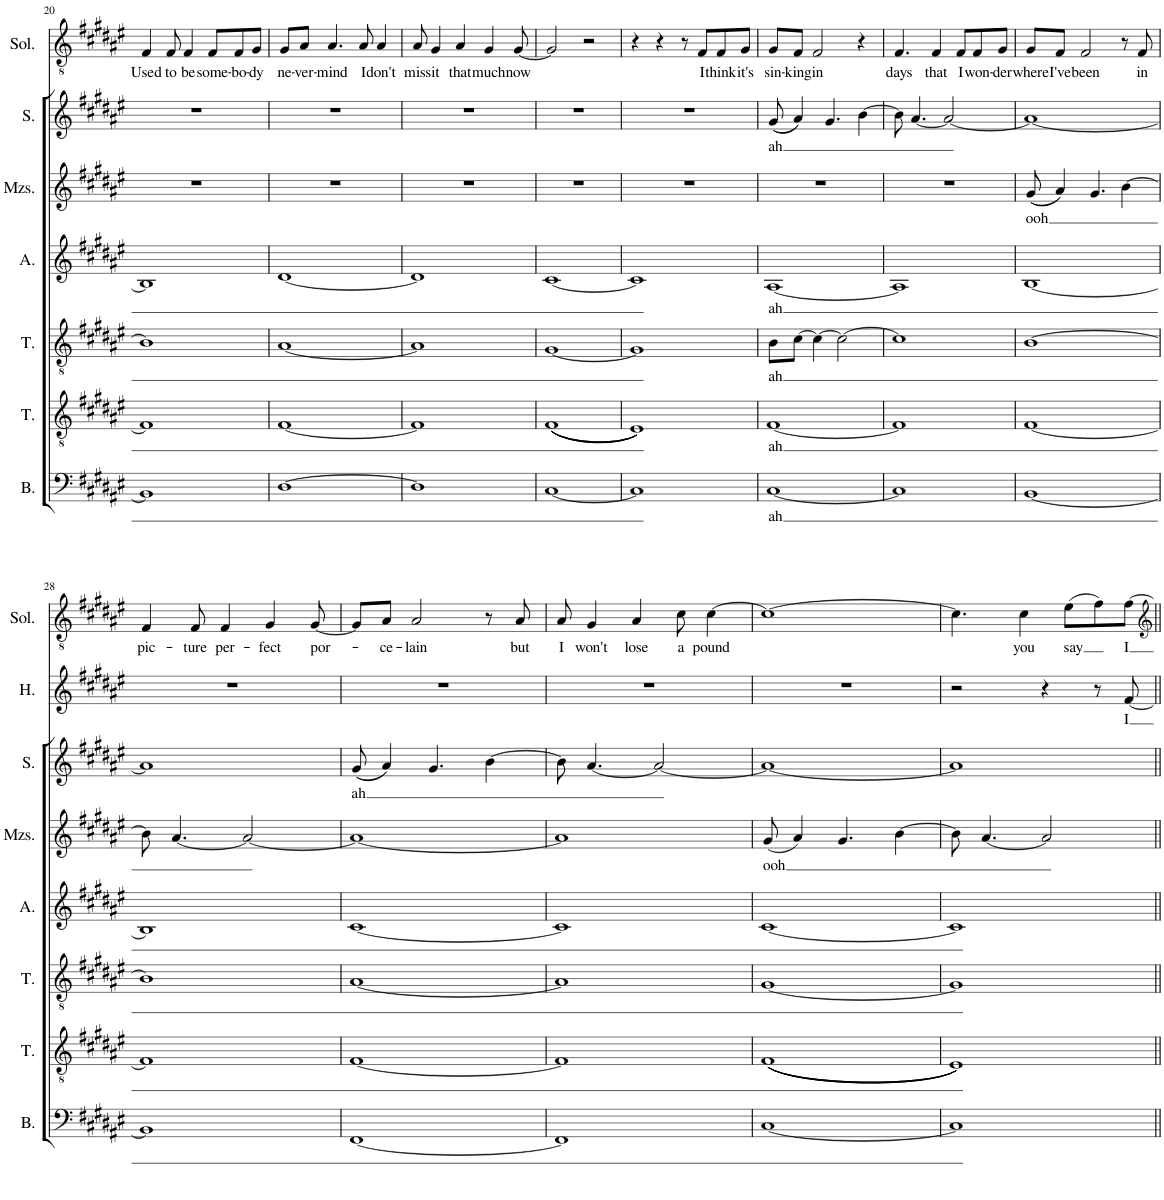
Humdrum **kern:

**kern	**text	**kern	**text	**kern	**text	**kern	**text	**kern	**text	**kern	**text	**kern	**text	**kern	**text
*part8	*part8	*part7	*part7	*part6	*part6	*part5	*part5	*part4	*part4	*part3	*part3	*part2	*part2	*part1	*part1
*staff8	*staff8	*staff7	*staff7	*staff6	*staff6	*staff5	*staff5	*staff4	*staff4	*staff3	*staff3	*staff2	*staff2	*staff1	*staff1
*I"Bass	*	*I"Tenor	*	*I"Tenor	*	*I"Alto	*	*I"Mezzo-soprano	*	*I"Soprano	*	*I"Harmony	*	*I"Solo	*
*I'B.	*	*I'T.	*	*I'T.	*	*I'A.	*	*I'Mzs.	*	*I'S.	*	*I'H.	*	*I'Sol.	*
!!LO:PB:g=z
*clefF4	*	*clefGv2	*	*clefGv2	*	*clefG2	*	*clefG2	*	*clefG2	*	*clefG2	*	*clefGv2	*
*k[f#c#g#d#a#e#]	*	*k[f#c#g#d#a#e#]	*	*k[f#c#g#d#a#e#]	*	*k[f#c#g#d#a#e#]	*	*k[f#c#g#d#a#e#]	*	*k[f#c#g#d#a#e#]	*	*k[f#c#g#d#a#e#]	*	*k[f#c#g#d#a#e#]	*
*M4/4	*	*M4/4	*	*M4/4	*	*M4/4	*	*M4/4	*	*M4/4	*	*M4/4	*	*M4/4	*
=20	=20	=20	=20	=20	=20	=20	=20	=20	=20	=20	=20	=20	=20	=20	=20
!	!	!	!	!	!	!	!	!	!	!	!	!	!	!	!LO:LY:b
1BB]	.	1F#]	.	1B]	.	1B]	.	1r	.	1r	.	1r	.	4F#/	Used
!	!	!	!	!	!	!	!	!	!	!	!	!	!	!	!LO:LY:b
.	.	.	.	.	.	.	.	.	.	.	.	.	.	8F#/	to
!	!	!	!	!	!	!	!	!	!	!	!	!	!	!	!LO:LY:b
.	.	.	.	.	.	.	.	.	.	.	.	.	.	4F#/	be
!	!	!	!	!	!	!	!	!	!	!	!	!	!	!	!LO:LY:b
.	.	.	.	.	.	.	.	.	.	.	.	.	.	8F#/L	some-
!	!	!	!	!	!	!	!	!	!	!	!	!	!	!	!LO:LY:b
.	.	.	.	.	.	.	.	.	.	.	.	.	.	8F#/	-bo-
!	!	!	!	!	!	!	!	!	!	!	!	!	!	!	!LO:LY:b
.	.	.	.	.	.	.	.	.	.	.	.	.	.	8G#/J	-dy
=21	=21	=21	=21	=21	=21	=21	=21	=21	=21	=21	=21	=21	=21	=21	=21
!	!	!	!	!	!	!	!	!	!	!	!	!	!	!	!LO:LY:b
[1D#	.	[1F#	.	[1A#	.	[1d#	.	1r	.	1r	.	1r	.	8G#/L	ne-
!	!	!	!	!	!	!	!	!	!	!	!	!	!	!	!LO:LY:b
.	.	.	.	.	.	.	.	.	.	.	.	.	.	8A#/J	-ver-
!	!	!	!	!	!	!	!	!	!	!	!	!	!	!	!LO:LY:b
.	.	.	.	.	.	.	.	.	.	.	.	.	.	4.A#/	-mind
!	!	!	!	!	!	!	!	!	!	!	!	!	!	!	!LO:LY:b
.	.	.	.	.	.	.	.	.	.	.	.	.	.	8A#/	I
!	!	!	!	!	!	!	!	!	!	!	!	!	!	!	!LO:LY:b
.	.	.	.	.	.	.	.	.	.	.	.	.	.	4A#/	don't
=22	=22	=22	=22	=22	=22	=22	=22	=22	=22	=22	=22	=22	=22	=22	=22
!	!	!	!	!	!	!	!	!	!	!	!	!	!	!	!LO:LY:b
1D#]	.	1F#]	.	1A#]	.	1d#]	.	1r	.	1r	.	1r	.	8A#/	miss
!	!	!	!	!	!	!	!	!	!	!	!	!	!	!	!LO:LY:b
.	.	.	.	.	.	.	.	.	.	.	.	.	.	4G#/	it
!	!	!	!	!	!	!	!	!	!	!	!	!	!	!	!LO:LY:b
.	.	.	.	.	.	.	.	.	.	.	.	.	.	4A#/	that
!	!	!	!	!	!	!	!	!	!	!	!	!	!	!	!LO:LY:b
.	.	.	.	.	.	.	.	.	.	.	.	.	.	4G#/	much
!	!	!	!	!	!	!	!	!	!	!	!	!	!	!	!LO:LY:b
.	.	.	.	.	.	.	.	.	.	.	.	.	.	[8G#/	now
=23	=23	=23	=23	=23	=23	=23	=23	=23	=23	=23	=23	=23	=23	=23	=23
[1C#	.	(((((1F#	.	[1G#	.	[1c#	.	1r	.	1r	.	1r	.	2G#/]	.
.	.	.	.	.	.	.	.	.	.	.	.	.	.	2r	.
=24	=24	=24	=24	=24	=24	=24	=24	=24	=24	=24	=24	=24	=24	=24	=24
1C#]	.	1E#)))))	.	1G#]	.	1c#]	.	1r	.	1r	.	1r	.	4r	.
.	.	.	.	.	.	.	.	.	.	.	.	.	.	4r	.
.	.	.	.	.	.	.	.	.	.	.	.	.	.	8r	.
!	!	!	!	!	!	!	!	!	!	!	!	!	!	!	!LO:LY:b
.	.	.	.	.	.	.	.	.	.	.	.	.	.	8F#/L	I
!	!	!	!	!	!	!	!	!	!	!	!	!	!	!	!LO:LY:b
.	.	.	.	.	.	.	.	.	.	.	.	.	.	8F#/	think
!	!	!	!	!	!	!	!	!	!	!	!	!	!	!	!LO:LY:b
.	.	.	.	.	.	.	.	.	.	.	.	.	.	8G#/J	it's
=25	=25	=25	=25	=25	=25	=25	=25	=25	=25	=25	=25	=25	=25	=25	=25
!	!LO:LY:b	!	!LO:LY:b	!	!LO:LY:b	!	!LO:LY:b	!	!	!	!LO:LY:b	!	!	!	!LO:LY:b
[1C#	-ah	[1F#	ah	8B\L	ah	[1A#	ah	1r	.	((8g#/	ah	1r	.	8G#/L	sin-
!	!	!	!	!	!	!	!	!	!	!	!	!	!	!	!LO:LY:b
.	.	.	.	[8c#\J	.	.	.	.	.	4a#/))	.	.	.	8F#/J	-king
!	!	!	!	!	!	!	!	!	!	!	!	!	!	!	!LO:LY:b
.	.	.	.	4c#\_	.	.	.	.	.	.	.	.	.	2F#/	in
.	.	.	.	.	.	.	.	.	.	4.g#/	.	.	.	.	.
.	.	.	.	2c#\_	.	.	.	.	.	.	.	.	.	.	.
.	.	.	.	.	.	.	.	.	.	[4b\	.	.	.	4r	.
=26	=26	=26	=26	=26	=26	=26	=26	=26	=26	=26	=26	=26	=26	=26	=26
!	!	!	!	!	!	!	!	!	!	!	!	!	!	!	!LO:LY:b
1C#]	.	1F#]	.	1c#]	.	1A#]	.	1r	.	8b\]	.	1r	.	4.F#/	days
.	.	.	.	.	.	.	.	.	.	[4.a#/	.	.	.	.	.
!	!	!	!	!	!	!	!	!	!	!	!	!	!	!	!LO:LY:b
.	.	.	.	.	.	.	.	.	.	.	.	.	.	4F#/	that
.	.	.	.	.	.	.	.	.	.	2a#/_	.	.	.	.	.
!	!	!	!	!	!	!	!	!	!	!	!	!	!	!	!LO:LY:b
.	.	.	.	.	.	.	.	.	.	.	.	.	.	8F#/L	I
!	!	!	!	!	!	!	!	!	!	!	!	!	!	!	!LO:LY:b
.	.	.	.	.	.	.	.	.	.	.	.	.	.	8F#/	won-
!	!	!	!	!	!	!	!	!	!	!	!	!	!	!	!LO:LY:b
.	.	.	.	.	.	.	.	.	.	.	.	.	.	8G#/J	-der
=27	=27	=27	=27	=27	=27	=27	=27	=27	=27	=27	=27	=27	=27	=27	=27
!	!	!	!	!	!	!	!	!	!LO:LY:b	!	!	!	!	!	!LO:LY:b
[1BB	.	[1F#	.	[1B	.	[1B	.	((8g#/	ooh	1a#_	.	1r	.	8G#/L	where
!	!	!	!	!	!	!	!	!	!	!	!	!	!	!	!LO:LY:b
.	.	.	.	.	.	.	.	4a#/))	.	.	.	.	.	8F#/J	I've
!	!	!	!	!	!	!	!	!	!	!	!	!	!	!	!LO:LY:b
.	.	.	.	.	.	.	.	.	.	.	.	.	.	2F#/	been
.	.	.	.	.	.	.	.	4.g#/	.	.	.	.	.	.	.
.	.	.	.	.	.	.	.	[4b\	.	.	.	.	.	8r	.
!	!	!	!	!	!	!	!	!	!	!	!	!	!	!	!LO:LY:b
.	.	.	.	.	.	.	.	.	.	.	.	.	.	8F#/	in
!!LO:LB:g=z
=28	=28	=28	=28	=28	=28	=28	=28	=28	=28	=28	=28	=28	=28	=28	=28
!	!	!	!	!	!	!	!	!	!	!	!	!	!	!	!LO:LY:b
1BB]	.	1F#]	.	1B]	.	1B]	.	8b\]	.	1a#]	.	1r	.	4F#/	pic-
.	.	.	.	.	.	.	.	[4.a#/	.	.	.	.	.	.	.
!	!	!	!	!	!	!	!	!	!	!	!	!	!	!	!LO:LY:b
.	.	.	.	.	.	.	.	.	.	.	.	.	.	8F#/	-ture
!	!	!	!	!	!	!	!	!	!	!	!	!	!	!	!LO:LY:b
.	.	.	.	.	.	.	.	.	.	.	.	.	.	4F#/	per-
.	.	.	.	.	.	.	.	2a#/_	.	.	.	.	.	.	.
!	!	!	!	!	!	!	!	!	!	!	!	!	!	!	!LO:LY:b
.	.	.	.	.	.	.	.	.	.	.	.	.	.	4G#/	-fect
!	!	!	!	!	!	!	!	!	!	!	!	!	!	!	!LO:LY:b
.	.	.	.	.	.	.	.	.	.	.	.	.	.	[8G#/	por-
=29	=29	=29	=29	=29	=29	=29	=29	=29	=29	=29	=29	=29	=29	=29	=29
!	!	!	!	!	!	!	!	!	!	!	!LO:LY:b	!	!	!	!
[1FF#	.	[1F#	.	[1A#	.	[1c#	.	1a#_	.	((8g#/	ah	1r	.	8G#/L]	.
!	!	!	!	!	!	!	!	!	!	!	!	!	!	!	!LO:LY:b
.	.	.	.	.	.	.	.	.	.	4a#/))	.	.	.	8A#/J	-ce-
!	!	!	!	!	!	!	!	!	!	!	!	!	!	!	!LO:LY:b
.	.	.	.	.	.	.	.	.	.	.	.	.	.	2A#/	-lain
.	.	.	.	.	.	.	.	.	.	4.g#/	.	.	.	.	.
.	.	.	.	.	.	.	.	.	.	[4b\	.	.	.	8r	.
!	!	!	!	!	!	!	!	!	!	!	!	!	!	!	!LO:LY:b
.	.	.	.	.	.	.	.	.	.	.	.	.	.	8A#/	but
=30	=30	=30	=30	=30	=30	=30	=30	=30	=30	=30	=30	=30	=30	=30	=30
!	!	!	!	!	!	!	!	!	!	!	!	!	!	!	!LO:LY:b
1FF#]	.	1F#]	.	1A#]	.	1c#]	.	1a#]	.	8b\]	.	1r	.	8A#/	I
!	!	!	!	!	!	!	!	!	!	!	!	!	!	!	!LO:LY:b
.	.	.	.	.	.	.	.	.	.	[4.a#/	.	.	.	4G#/	won't
!	!	!	!	!	!	!	!	!	!	!	!	!	!	!	!LO:LY:b
.	.	.	.	.	.	.	.	.	.	.	.	.	.	4A#/	lose
.	.	.	.	.	.	.	.	.	.	2a#/_	.	.	.	.	.
!	!	!	!	!	!	!	!	!	!	!	!	!	!	!	!LO:LY:b
.	.	.	.	.	.	.	.	.	.	.	.	.	.	8c#\	a
!	!	!	!	!	!	!	!	!	!	!	!	!	!	!	!LO:LY:b
.	.	.	.	.	.	.	.	.	.	.	.	.	.	[4c#\	pound
=31	=31	=31	=31	=31	=31	=31	=31	=31	=31	=31	=31	=31	=31	=31	=31
!	!	!	!	!	!	!	!	!	!LO:LY:b	!	!	!	!	!	!
[1C#	.	(((((1F#	.	[1G#	.	[1c#	.	(8g#/	ooh	1a#_	.	1r	.	1c#_	.
.	.	.	.	.	.	.	.	4a#/)	.	.	.	.	.	.	.
.	.	.	.	.	.	.	.	4.g#/	.	.	.	.	.	.	.
.	.	.	.	.	.	.	.	[4b\	.	.	.	.	.	.	.
=32	=32	=32	=32	=32	=32	=32	=32	=32	=32	=32	=32	=32	=32	=32	=32
1C#]	.	1E#)))))	.	1G#]	.	1c#]	.	8b\]	.	1a#]	.	2r	.	4.c#\]	.
.	.	.	.	.	.	.	.	[4.a#/	.	.	.	.	.	.	.
!	!	!	!	!	!	!	!	!	!	!	!	!	!	!	!LO:LY:b
.	.	.	.	.	.	.	.	.	.	.	.	.	.	4c#\	you
.	.	.	.	.	.	.	.	2a#/]	.	.	.	4r	.	.	.
!	!	!	!	!	!	!	!	!	!	!	!	!	!	!	!LO:LY:b
.	.	.	.	.	.	.	.	.	.	.	.	.	.	(8e#\L	say
.	.	.	.	.	.	.	.	.	.	.	.	8r	.	8f#\)	.
!	!	!	!	!	!	!	!	!	!	!	!	!	!LO:LY:b	!	!LO:LY:b
.	.	.	.	.	.	.	.	.	.	.	.	[8f#/	I	[8f#\J	I
=||	=||	=||	=||	=||	=||	=||	=||	=||	=||	=||	=||	=||	=||	=||	=||
*-	*-	*-	*-	*-	*-	*-	*-	*-	*-	*-	*-	*-	*-	*-	*-
